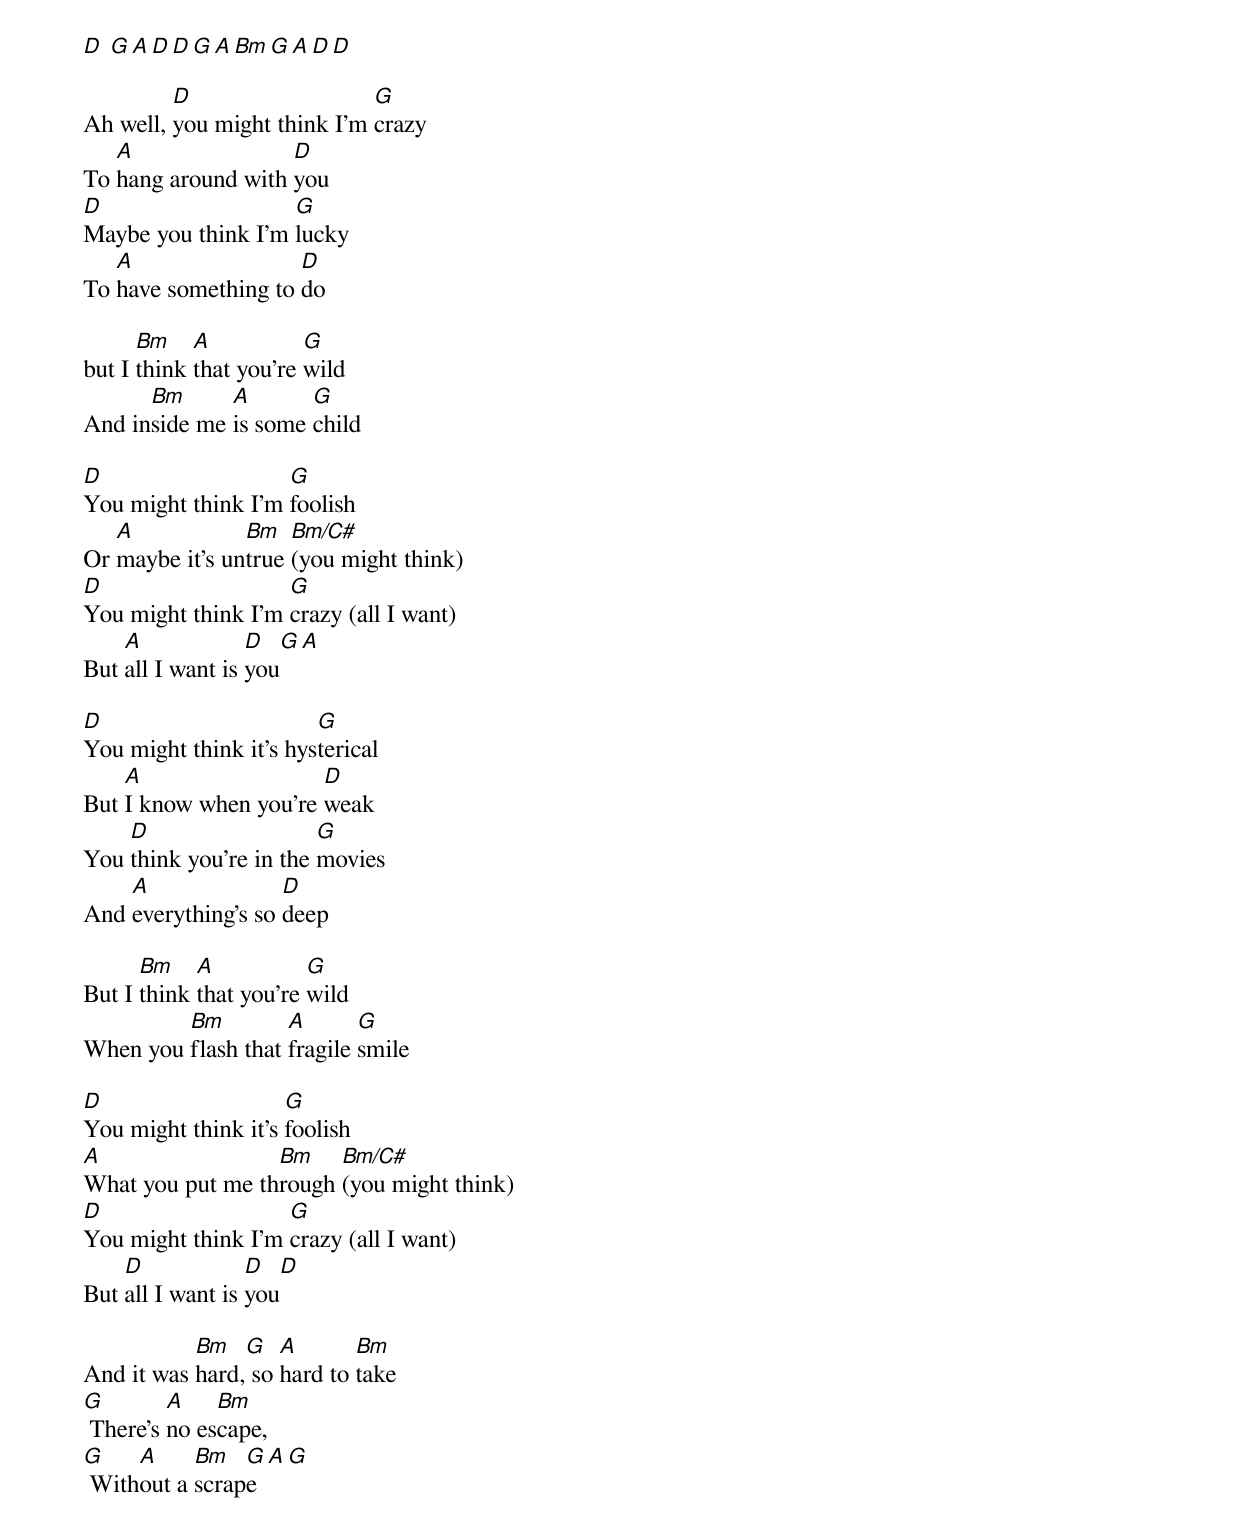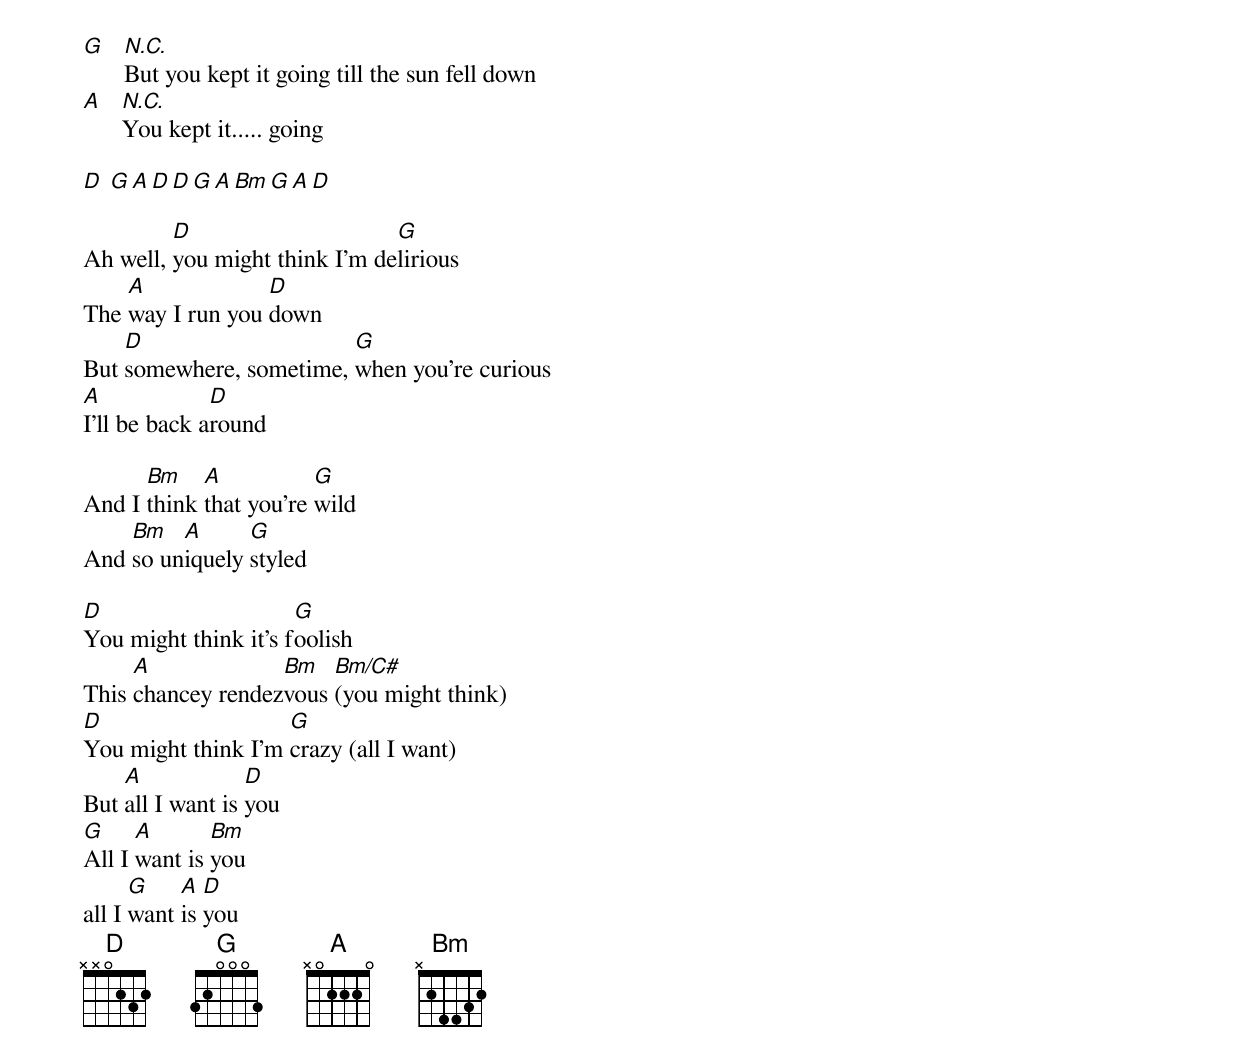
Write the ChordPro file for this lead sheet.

[D] [G][A][D][D][G][A][Bm][G][A][D][D]

Ah well, [D]you might think I'm [G]crazy
To [A]hang around with [D]you
[D]Maybe you think I'm [G]lucky
To [A]have something to [D]do

but I [Bm]think [A]that you're [G]wild
And in[Bm]side me [A]is some [G]child

[D]You might think I'm [G]foolish
Or [A]maybe it's un[Bm]true [Bm/C#](you might think)
[D]You might think I'm [G]crazy (all I want)
But [A]all I want is [D]you[G][A]

[D]You might think it's hys[G]terical
But [A]I know when you're [D]weak
You [D]think you're in the [G]movies
And [A]everything's so [D]deep

But I [Bm]think [A]that you're [G]wild
When you [Bm]flash that [A]fragile [G]smile

[D]You might think it's [G]foolish
[A]What you put me th[Bm]rough [Bm/C#](you might think)
[D]You might think I'm [G]crazy (all I want)
But [D]all I want is [D]you[D]

And it was [Bm]hard,[G] so [A]hard to [Bm]take
[G] There's [A]no es[Bm]cape,
[G] With[A]out a [Bm]scrap[G]e[A][G]
[G]   [N.C.]But you kept it going till the sun fell down
[A]   [N.C.]You kept it..... going

[D] [G][A][D][D][G][A][Bm][G][A][D]

Ah well, [D]you might think I'm de[G]lirious
The [A]way I run you [D]down
But [D]somewhere, sometime, [G]when you're curious
[A]I'll be back a[D]round

And I [Bm]think [A]that you're [G]wild
And [Bm]so un[A]iquely [G]styled

[D]You might think it's f[G]oolish
This [A]chancey rendez[Bm]vous [Bm/C#](you might think)
[D]You might think I'm [G]crazy (all I want)
But [A]all I want is [D]you
[G]All I [A]want is [Bm]you
all I [G]want [A]is [D]you
